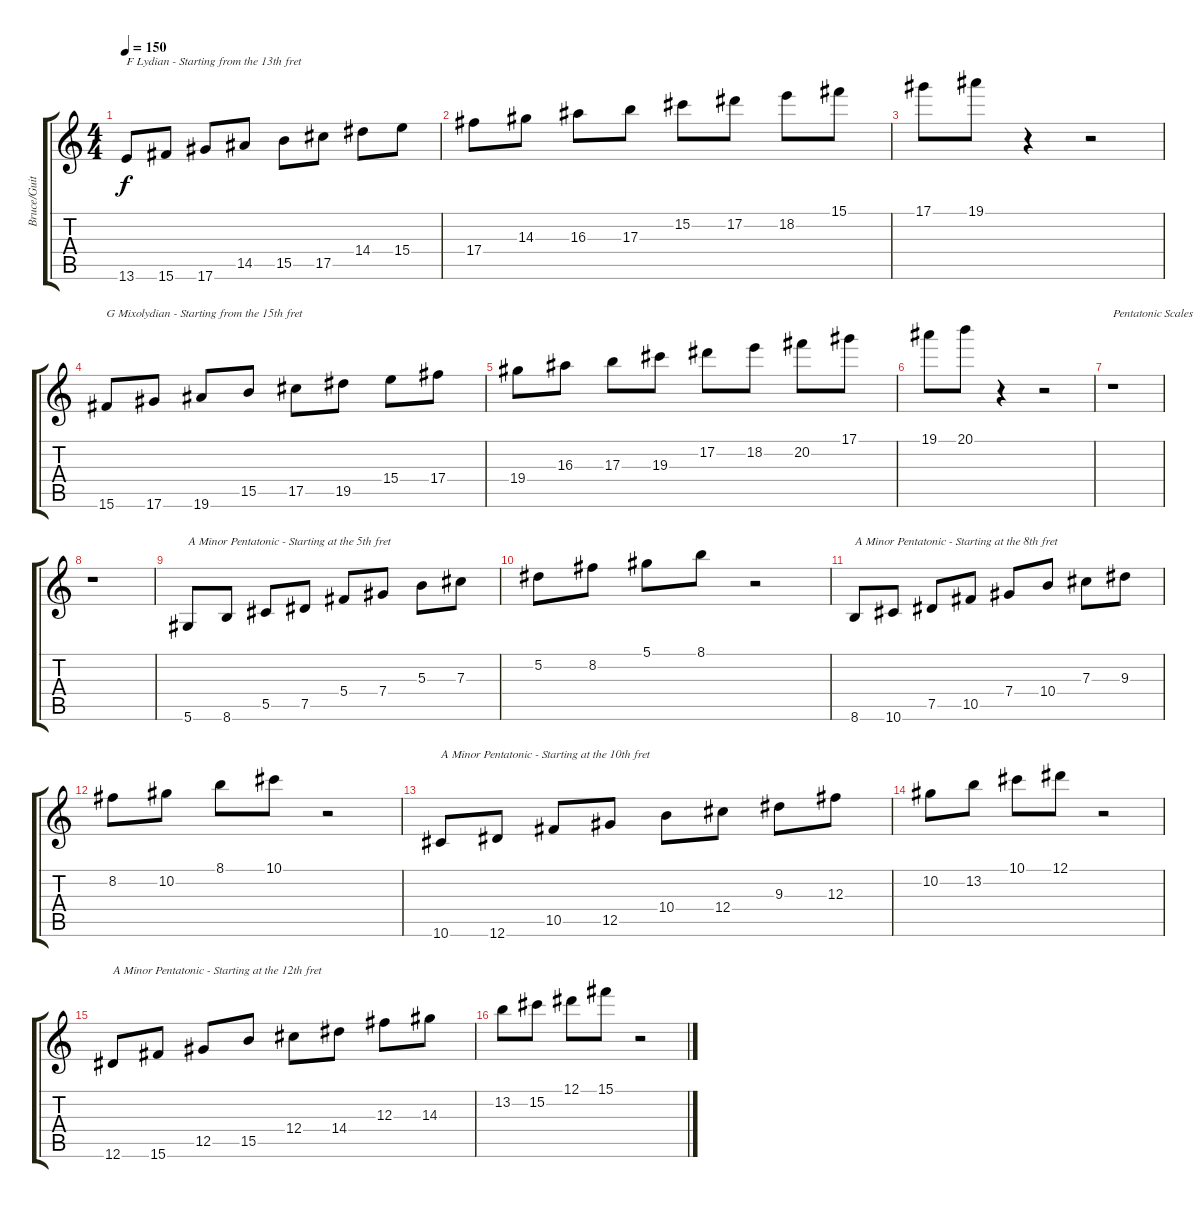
\track ("Bruce/Guitar D#" "Bruce/Guit") {instrument distortionguitar}
\staff {score tabs}
\tuning (Eb4 Bb3 Gb3 Db3 Ab2 Eb2) {hide}
\ts (4 4)
\tempo 150
\clef g2
\ks c
13.6.8{txt "F Lydian - Starting from the 13th fret" dy f} 15.6.8 17.6.8 14.5.8 15.5.8 17.5.8 14.4.8 15.4.8 |
17.4.8 14.3.8 16.3.8 17.3.8 15.2.8 17.2.8 18.2.8 15.1.8 |
17.1.8 19.1.8 r.4 r.2 |
15.6.8{txt "G Mixolydian - Starting from the 15th fret"} 17.6.8 19.6.8 15.5.8 17.5.8 19.5.8 15.4.8 17.4.8 |
19.4.8 16.3.8 17.3.8 19.3.8 17.2.8 18.2.8 20.2.8 17.1.8 |
19.1.8 20.1.8 r.4 r.2 |
r.1{txt "Pentatonic Scales"} |
r.1 |
5.6.8{txt "A Minor Pentatonic - Starting at the 5th fret"} 8.6.8 5.5.8 7.5.8 5.4.8 7.4.8 5.3.8 7.3.8 |
5.2.8 8.2.8 5.1.8 8.1.8 r.2 |
8.6.8{txt "A Minor Pentatonic - Starting at the 8th fret"} 10.6.8 7.5.8 10.5.8 7.4.8 10.4.8 7.3.8 9.3.8 |
8.2.8 10.2.8 8.1.8 10.1.8 r.2 |
10.6.8{txt "A Minor Pentatonic - Starting at the 10th fret"} 12.6.8 10.5.8 12.5.8 10.4.8 12.4.8 9.3.8 12.3.8 |
10.2.8 13.2.8 10.1.8 12.1.8 r.2 |
12.6.8{txt "A Minor Pentatonic - Starting at the 12th fret"} 15.6.8 12.5.8 15.5.8 12.4.8 14.4.8 12.3.8 14.3.8 |
13.2.8 15.2.8 12.1.8 15.1.8 r.2
